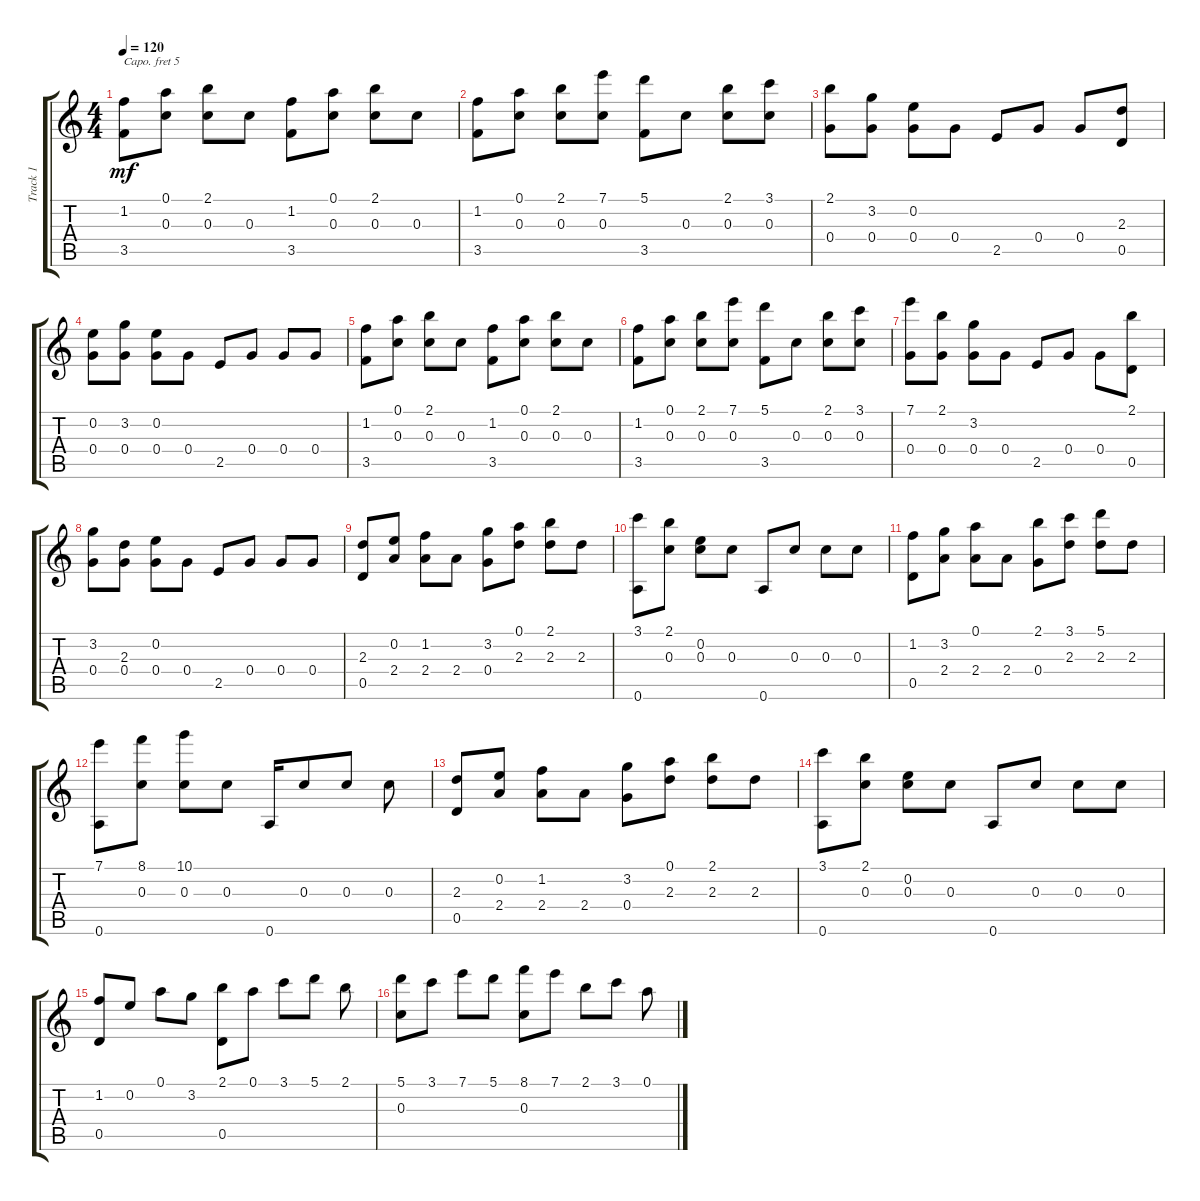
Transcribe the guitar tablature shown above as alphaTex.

\track ("Track 1" "Track 1") {instrument acousticguitarsteel}
\staff {score tabs}
\capo 5
\tuning (E4 B3 G3 D3 A2 E2) {hide}
\ts (4 4)
\tempo 120
\clef g2
\ks c
(1.2 3.5).8{dy mf instrument acousticguitarsteel} (0.1 0.3).8 (2.1 0.3).8 0.3.8 (1.2 3.5).8 (0.1 0.3).8 (2.1 0.3).8 0.3.8 |
(1.2 3.5).8 (0.1 0.3).8 (2.1 0.3).8 (7.1 0.3).8 (5.1 3.5).8 0.3.8 (2.1 0.3).8 (3.1 0.3).8 |
(2.1 0.4).8 (3.2 0.4).8 (0.2 0.4).8 0.4.8 2.5.8 0.4.8 0.4.8 (2.3 0.5).8 |
(0.2 0.4).8 (3.2 0.4).8 (0.2 0.4).8 0.4.8 2.5.8 0.4.8 0.4.8 0.4.8 |
(1.2 3.5).8 (0.1 0.3).8 (2.1 0.3).8 0.3.8 (1.2 3.5).8 (0.1 0.3).8 (2.1 0.3).8 0.3.8 |
(1.2 3.5).8 (0.1 0.3).8 (2.1 0.3).8 (7.1 0.3).8 (5.1 3.5).8 0.3.8 (2.1 0.3).8 (3.1 0.3).8 |
(7.1 0.4).8 (2.1 0.4).8 (3.2 0.4).8 0.4.8 2.5.8 0.4.8 0.4.8 (2.1 0.5).8 |
(3.2 0.4).8 (2.3 0.4).8 (0.2 0.4).8 0.4.8 2.5.8 0.4.8 0.4.8 0.4.8 |
(2.3 0.5).8 (0.2 2.4).8 (1.2 2.4).8 2.4.8 (3.2 0.4).8 (0.1 2.3).8 (2.1 2.3).8 2.3.8 |
(3.1 0.6).8 (2.1 0.3).8 (0.2 0.3).8 0.3.8 0.6.8 0.3.8 0.3.8 0.3.8 |
(1.2 0.5).8 (3.2 2.4).8 (0.1 2.4).8 2.4.8 (2.1 0.4).8 (3.1 2.3).8 (5.1 2.3).8 2.3.8 |
(7.1 0.6).8 (8.1 0.3).8 (10.1 0.3).8 0.3.8 0.6.16 0.3.8 0.3.8 0.3.8 |
(2.3 0.5).8 (0.2 2.4).8 (1.2 2.4).8 2.4.8 (3.2 0.4).8 (0.1 2.3).8 (2.1 2.3).8 2.3.8 |
(3.1 0.6).8 (2.1 0.3).8 (0.2 0.3).8 0.3.8 0.6.8 0.3.8 0.3.8 0.3.8 |
(1.2 0.5).8 0.2.8 0.1.8 3.2.8 (2.1 0.5).8 0.1.8 3.1.8 5.1.8 2.1.8 |
(5.1 0.3).8 3.1.8 7.1.8 5.1.8 (8.1 0.3).8 7.1.8 2.1.8 3.1.8 0.1.8
